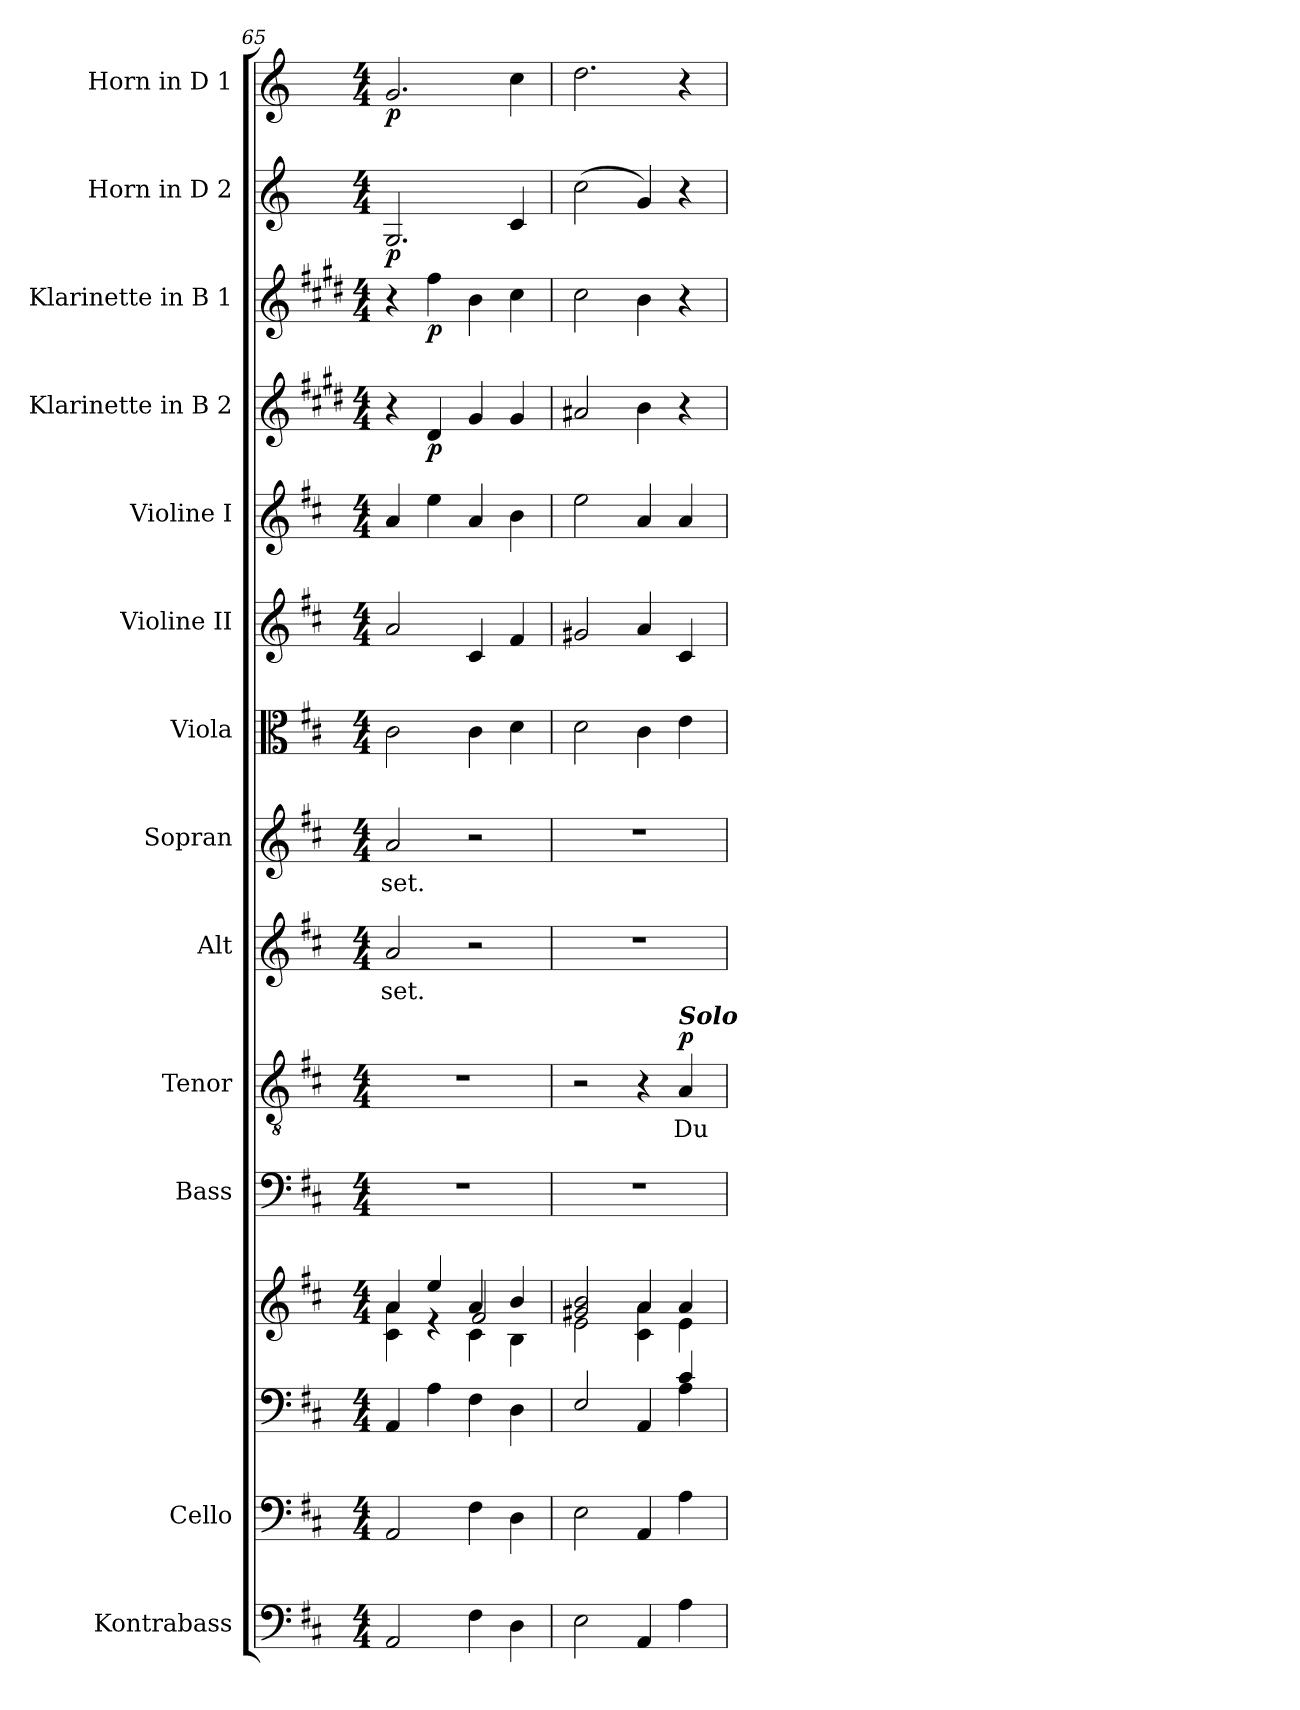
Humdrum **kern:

**kern	**kern	**kern	**kern	**kern	**kern	**text	**dynam	**kern	**text	**kern	**text	**kern	**kern	**kern	**kern	**dynam	**kern	**dynam	**kern	**dynam	**kern	**dynam
*part14	*part13	*part12	*part12	*part11	*part10	*part10	*part10	*part9	*part9	*part8	*part8	*part7	*part6	*part5	*part4	*part4	*part3	*part3	*part2	*part2	*part1	*part1
*staff15	*staff14	*staff13	*staff12	*staff11	*staff10	*staff10	*staff10	*staff9	*staff9	*staff8	*staff8	*staff7	*staff6	*staff5	*staff4	*staff4	*staff3	*staff3	*staff2	*staff2	*staff1	*staff1
*I"Kontrabass	*I"Cello	*	*	*I"Bass	*I"Tenor	*	*	*I"Alt	*	*I"Sopran	*	*I"Viola	*I"Violine II	*I"Violine I	*I"Klarinette in B 2	*	*I"Klarinette in B 1	*	*I"Horn in D 2	*	*I"Horn in D 1	*
*I'Kb.	*	*	*	*I'B	*I'T	*	*	*I'A	*	*I'S	*	*I'Vla.	*I'Vl. II	*I'Vl. I	*	*	*	*	*I'Hrn. 2	*	*I'Hrn. 1	*
*clefF4	*clefF4	*clefF4	*clefG2	*clefF4	*clefGv2	*	*	*clefG2	*	*clefG2	*	*clefC3	*clefG2	*clefG2	*clefG2	*	*clefG2	*	*clefG2	*	*clefG2	*
*ITrd7c12	*	*	*	*	*	*	*	*	*	*	*	*	*	*	*ITrd1c2	*	*ITrd1c2	*	*ITrd-1c-2	*	*ITrd-1c-2	*
*k[f#c#]	*k[f#c#]	*k[f#c#]	*k[f#c#]	*k[f#c#]	*k[f#c#]	*	*	*k[f#c#]	*	*k[f#c#]	*	*k[f#c#]	*k[f#c#]	*k[f#c#]	*k[f#c#]	*	*k[f#c#]	*	*k[f#c#]	*	*k[f#c#]	*
*D:	*D:	*D:	*D:	*D:	*D:	*	*	*D:	*	*D:	*	*D:	*D:	*D:	*D:	*	*D:	*	*D:	*	*D:	*
*M4/4	*M4/4	*M4/4	*M4/4	*M4/4	*M4/4	*	*	*M4/4	*	*M4/4	*	*M4/4	*M4/4	*M4/4	*M4/4	*	*M4/4	*	*M4/4	*	*M4/4	*
=65	=65	=65	=65	=65	=65	=65	=65	=65	=65	=65	=65	=65	=65	=65	=65	=65	=65	=65	=65	=65	=65	=65
*	*	*	*^	*	*	*	*	*	*	*	*	*	*	*	*	*	*	*	*	*	*	*
*	*	*	*	*^	*	*	*	*	*	*	*	*	*	*	*	*	*	*	*	*	*	*	*
!	!	!	!	!	!	!	!	!	!	!	!LO:LY:b	!	!LO:LY:b	!	!	!	!	!	!	!	!	!LO:DY:b	!	!LO:DY:b
2AAA/	2AA/	4AA/	4a/	4c#\	4a\	1r	1r	.	.	2a/	-set.	2a/	-set.	2c#\	2a/	4a/	4r	.	4r	.	2.A/	p	2.a/	p
!	!	!	!	!	!	!	!	!	!	!	!	!	!	!	!	!	!	!LO:DY:b	!	!LO:DY:b	!	!	!	!
.	.	4A\	4ee/	4re	4ryy	.	.	.	.	.	.	.	.	.	.	4ee\	4c#/	p	4ee\	p	.	.	.	.
4FF#\	4F#\	4F#\	4a/	4c#\	2f#/	.	.	.	.	2r	.	2r	.	4c#\	4c#/	4a/	4f#/	.	4a\	.	.	.	.	.
4DD\	4D\	4D\	4b/	4B\	.	.	.	.	.	.	.	.	.	4d\	4f#/	4b\	4f#/	.	4b\	.	4d/	.	4dd\	.
*	*	*	*	*v	*v	*	*	*	*	*	*	*	*	*	*	*	*	*	*	*	*	*	*	*
=66	=66	=66	=66	=66	=66	=66	=66	=66	=66	=66	=66	=66	=66	=66	=66	=66	=66	=66	=66	=66	=66	=66	=66
*	*	*^	*	*	*	*	*	*	*	*	*	*	*	*	*	*	*	*	*	*	*	*	*
2EE\	2E\	2E/	2.ryy	2g#X/ 2b/	2e\	1r	2r	.	.	1r	.	1r	.	2d\	2g#X/	2ee\	2g#X/	.	2b\	.	(>2dd\	.	2.ee\	.
4AAA/	4AA/	4AA/	.	4a/	4c#\ 4a\	.	4r	.	.	.	.	.	.	4c#\	4a/	4a/	4a\	.	4a\	.	4a/)	.	.	.
!	!	!	!	!	!	!	!LO:TX:a:Bi:t=Solo	!	!	!	!	!	!	!	!	!	!	!	!	!	!	!	!	!
!	!	!	!	!	!	!	!	!LO:LY:b	!LO:DY:a	!	!	!	!	!	!	!	!	!	!	!	!	!	!	!
4AA\	4A\	4c#/	4A\	4a/	4e\	.	4A/	Du	p	.	.	.	.	4e\	4c#/	4a/	4r	.	4r	.	4r	.	4r	.
*	*	*v	*v	*	*	*	*	*	*	*	*	*	*	*	*	*	*	*	*	*	*	*	*	*
*	*	*	*v	*v	*	*	*	*	*	*	*	*	*	*	*	*	*	*	*	*	*	*	*
=	=	=	=	=	=	=	=	=	=	=	=	=	=	=	=	=	=	=	=	=	=	=
*-	*-	*-	*-	*-	*-	*-	*-	*-	*-	*-	*-	*-	*-	*-	*-	*-	*-	*-	*-	*-	*-	*-
